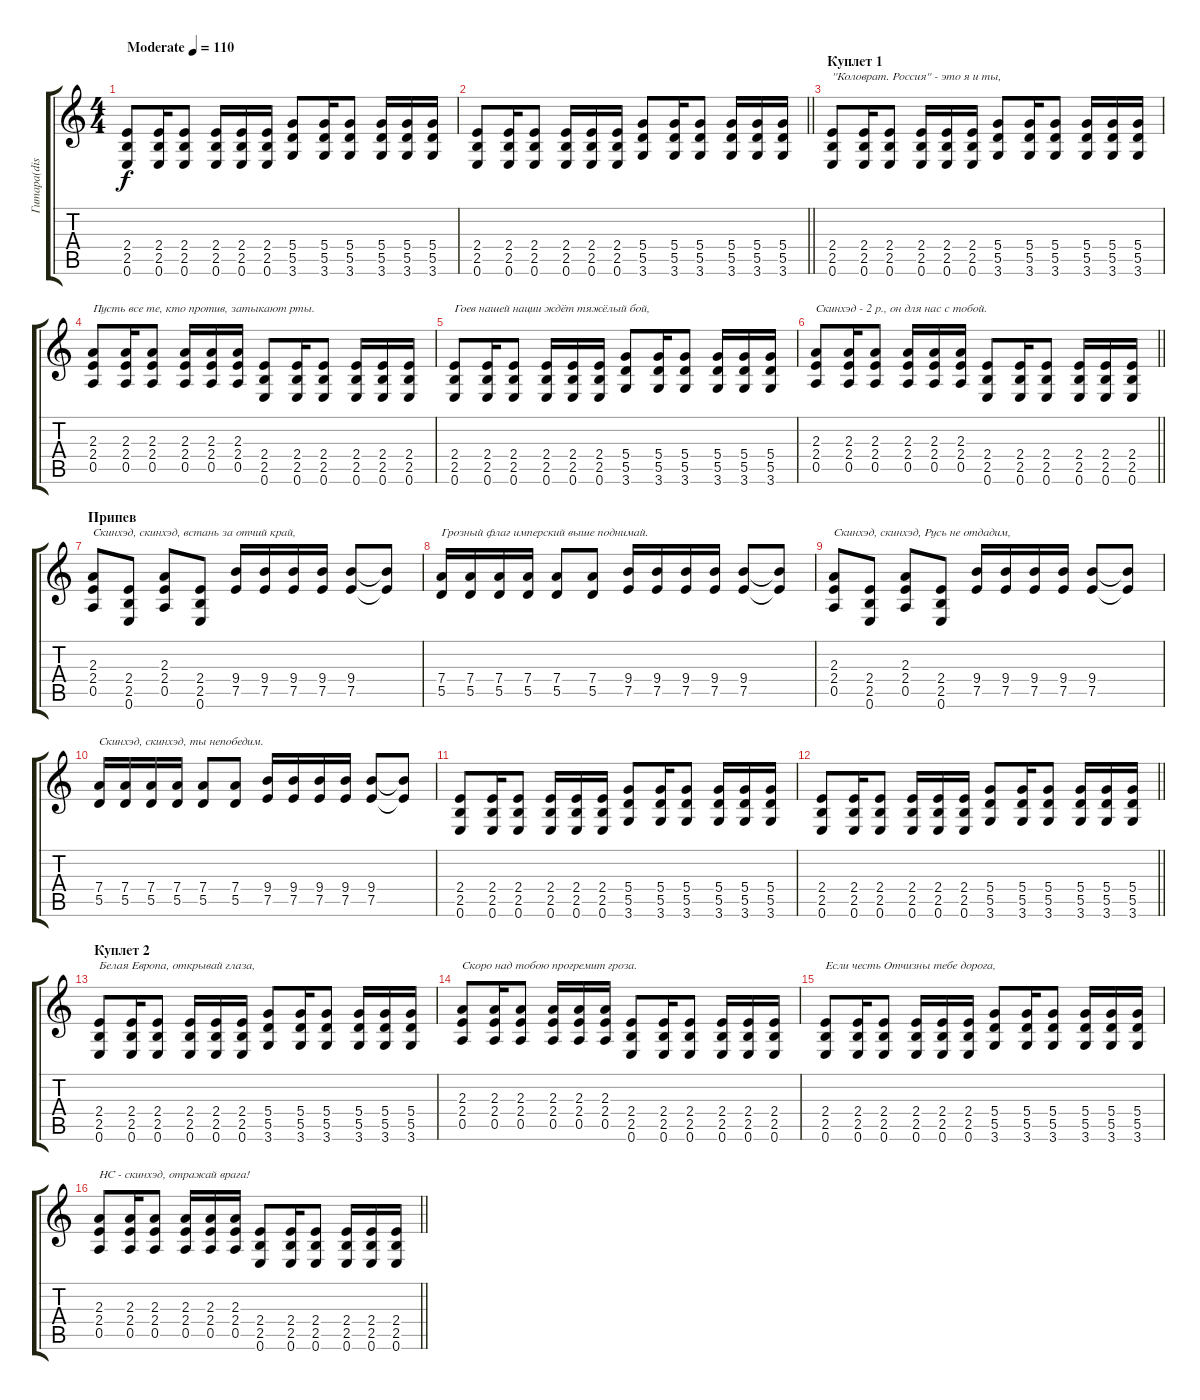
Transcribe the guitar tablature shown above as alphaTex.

\track ("Гитара(distortion)" "Гитара(dis") {instrument distortionguitar}
\staff {score tabs}
\tuning (E4 B3 G3 D3 A2 E2) {hide}
\ts (4 4)
\tempo (110 "Moderate")
\clef g2
\ks c
(2.4 2.5 0.6).8{dy f instrument distortionguitar} (2.4 2.5 0.6).16 (2.4 2.5 0.6).8 (2.4 2.5 0.6).16 (2.4 2.5 0.6).16 (2.4 2.5 0.6).16 (5.4 5.5 3.6).8 (5.4 5.5 3.6).16 (5.4 5.5 3.6).8 (5.4 5.5 3.6).16 (5.4 5.5 3.6).16 (5.4 5.5 3.6).16 |
\barLineRight lightlight
(2.4 2.5 0.6).8 (2.4 2.5 0.6).16 (2.4 2.5 0.6).8 (2.4 2.5 0.6).16 (2.4 2.5 0.6).16 (2.4 2.5 0.6).16 (5.4 5.5 3.6).8 (5.4 5.5 3.6).16 (5.4 5.5 3.6).8 (5.4 5.5 3.6).16 (5.4 5.5 3.6).16 (5.4 5.5 3.6).16 |
\section ("" "Куплет 1")
(2.4 2.5 0.6).8{txt "''Коловрат. Россия'' - это я и ты,"} (2.4 2.5 0.6).16 (2.4 2.5 0.6).8 (2.4 2.5 0.6).16 (2.4 2.5 0.6).16 (2.4 2.5 0.6).16 (5.4 5.5 3.6).8 (5.4 5.5 3.6).16 (5.4 5.5 3.6).8 (5.4 5.5 3.6).16 (5.4 5.5 3.6).16 (5.4 5.5 3.6).16 |
(2.3 2.4 0.5).8{txt "Пусть все те, кто против, затыкают рты."} (2.3 2.4 0.5).16 (2.3 2.4 0.5).8 (2.3 2.4 0.5).16 (2.3 2.4 0.5).16 (2.3 2.4 0.5).16 (2.4 2.5 0.6).8 (2.4 2.5 0.6).16 (2.4 2.5 0.6).8 (2.4 2.5 0.6).16 (2.4 2.5 0.6).16 (2.4 2.5 0.6).16 |
(2.4 2.5 0.6).8{txt "Гоев нашей нации ждёт тяжёлый бой,"} (2.4 2.5 0.6).16 (2.4 2.5 0.6).8 (2.4 2.5 0.6).16 (2.4 2.5 0.6).16 (2.4 2.5 0.6).16 (5.4 5.5 3.6).8 (5.4 5.5 3.6).16 (5.4 5.5 3.6).8 (5.4 5.5 3.6).16 (5.4 5.5 3.6).16 (5.4 5.5 3.6).16 |
\barLineRight lightlight
(2.3 2.4 0.5).8{txt "Скинхэд - 2 р., он для нас с тобой."} (2.3 2.4 0.5).16 (2.3 2.4 0.5).8 (2.3 2.4 0.5).16 (2.3 2.4 0.5).16 (2.3 2.4 0.5).16 (2.4 2.5 0.6).8 (2.4 2.5 0.6).16 (2.4 2.5 0.6).8 (2.4 2.5 0.6).16 (2.4 2.5 0.6).16 (2.4 2.5 0.6).16 |
\section ("" "Припев")
(2.3 2.4 0.5).8{txt "Скинхэд, скинхэд, встань за отчий край,"} (2.4 2.5 0.6).8 (2.3 2.4 0.5).8 (2.4 2.5 0.6).8 (9.4 7.5).16 (9.4 7.5).16 (9.4 7.5).16 (9.4 7.5).16 (9.4 7.5).8 (9.4{t} 7.5{t}).8 |
(7.4 5.5).16{txt "Грозный флаг имперский выше поднимай."} (7.4 5.5).16 (7.4 5.5).16 (7.4 5.5).16 (7.4 5.5).8 (7.4 5.5).8 (9.4 7.5).16 (9.4 7.5).16 (9.4 7.5).16 (9.4 7.5).16 (9.4 7.5).8 (9.4{t} 7.5{t}).8 |
(2.3 2.4 0.5).8{txt "Скинхэд, скинхэд, Русь не отдадим,"} (2.4 2.5 0.6).8 (2.3 2.4 0.5).8 (2.4 2.5 0.6).8 (9.4 7.5).16 (9.4 7.5).16 (9.4 7.5).16 (9.4 7.5).16 (9.4 7.5).8 (9.4{t} 7.5{t}).8 |
(7.4 5.5).16{txt "Скинхэд, скинхэд, ты непобедим."} (7.4 5.5).16 (7.4 5.5).16 (7.4 5.5).16 (7.4 5.5).8 (7.4 5.5).8 (9.4 7.5).16 (9.4 7.5).16 (9.4 7.5).16 (9.4 7.5).16 (9.4 7.5).8 (9.4{t} 7.5{t}).8 |
(2.4 2.5 0.6).8 (2.4 2.5 0.6).16 (2.4 2.5 0.6).8 (2.4 2.5 0.6).16 (2.4 2.5 0.6).16 (2.4 2.5 0.6).16 (5.4 5.5 3.6).8 (5.4 5.5 3.6).16 (5.4 5.5 3.6).8 (5.4 5.5 3.6).16 (5.4 5.5 3.6).16 (5.4 5.5 3.6).16 |
\barLineRight lightlight
(2.4 2.5 0.6).8 (2.4 2.5 0.6).16 (2.4 2.5 0.6).8 (2.4 2.5 0.6).16 (2.4 2.5 0.6).16 (2.4 2.5 0.6).16 (5.4 5.5 3.6).8 (5.4 5.5 3.6).16 (5.4 5.5 3.6).8 (5.4 5.5 3.6).16 (5.4 5.5 3.6).16 (5.4 5.5 3.6).16 |
\section ("" "Куплет 2")
(2.4 2.5 0.6).8{txt "Белая Европа, открывай глаза,"} (2.4 2.5 0.6).16 (2.4 2.5 0.6).8 (2.4 2.5 0.6).16 (2.4 2.5 0.6).16 (2.4 2.5 0.6).16 (5.4 5.5 3.6).8 (5.4 5.5 3.6).16 (5.4 5.5 3.6).8 (5.4 5.5 3.6).16 (5.4 5.5 3.6).16 (5.4 5.5 3.6).16 |
(2.3 2.4 0.5).8{txt "Скоро над тобою прогремит гроза."} (2.3 2.4 0.5).16 (2.3 2.4 0.5).8 (2.3 2.4 0.5).16 (2.3 2.4 0.5).16 (2.3 2.4 0.5).16 (2.4 2.5 0.6).8 (2.4 2.5 0.6).16 (2.4 2.5 0.6).8 (2.4 2.5 0.6).16 (2.4 2.5 0.6).16 (2.4 2.5 0.6).16 |
(2.4 2.5 0.6).8{txt "Если честь Отчизны тебе дорога,"} (2.4 2.5 0.6).16 (2.4 2.5 0.6).8 (2.4 2.5 0.6).16 (2.4 2.5 0.6).16 (2.4 2.5 0.6).16 (5.4 5.5 3.6).8 (5.4 5.5 3.6).16 (5.4 5.5 3.6).8 (5.4 5.5 3.6).16 (5.4 5.5 3.6).16 (5.4 5.5 3.6).16 |
\barLineRight lightlight
(2.3 2.4 0.5).8{txt "НС - скинхэд, отражай врага!"} (2.3 2.4 0.5).16 (2.3 2.4 0.5).8 (2.3 2.4 0.5).16 (2.3 2.4 0.5).16 (2.3 2.4 0.5).16 (2.4 2.5 0.6).8 (2.4 2.5 0.6).16 (2.4 2.5 0.6).8 (2.4 2.5 0.6).16 (2.4 2.5 0.6).16 (2.4 2.5 0.6).16
